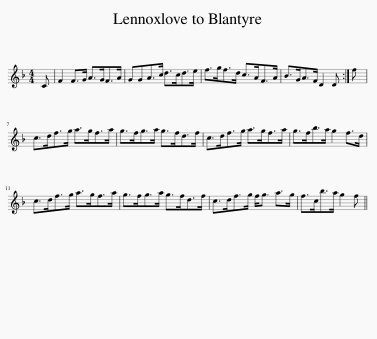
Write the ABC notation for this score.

X:1
L:1/8
M:4/4
I:linebreak $
K:F
V:1 treble
V:1
 C | F2 F>G A>GF>A | GGA>c d>cd>e | f>gf>d c>AF>A | B>GA>F D2 D :| %5
 f |$ c>df>g a>gf>a | g>fg>a g>fd>f | c>df>g a>gf>a | g>fb>a g2 f>d |$ %10
 c>df>g a>gf>a | g>fg>a g>fd>f | c>df>g f<g a>g | f>cb>a g2 f || %14
